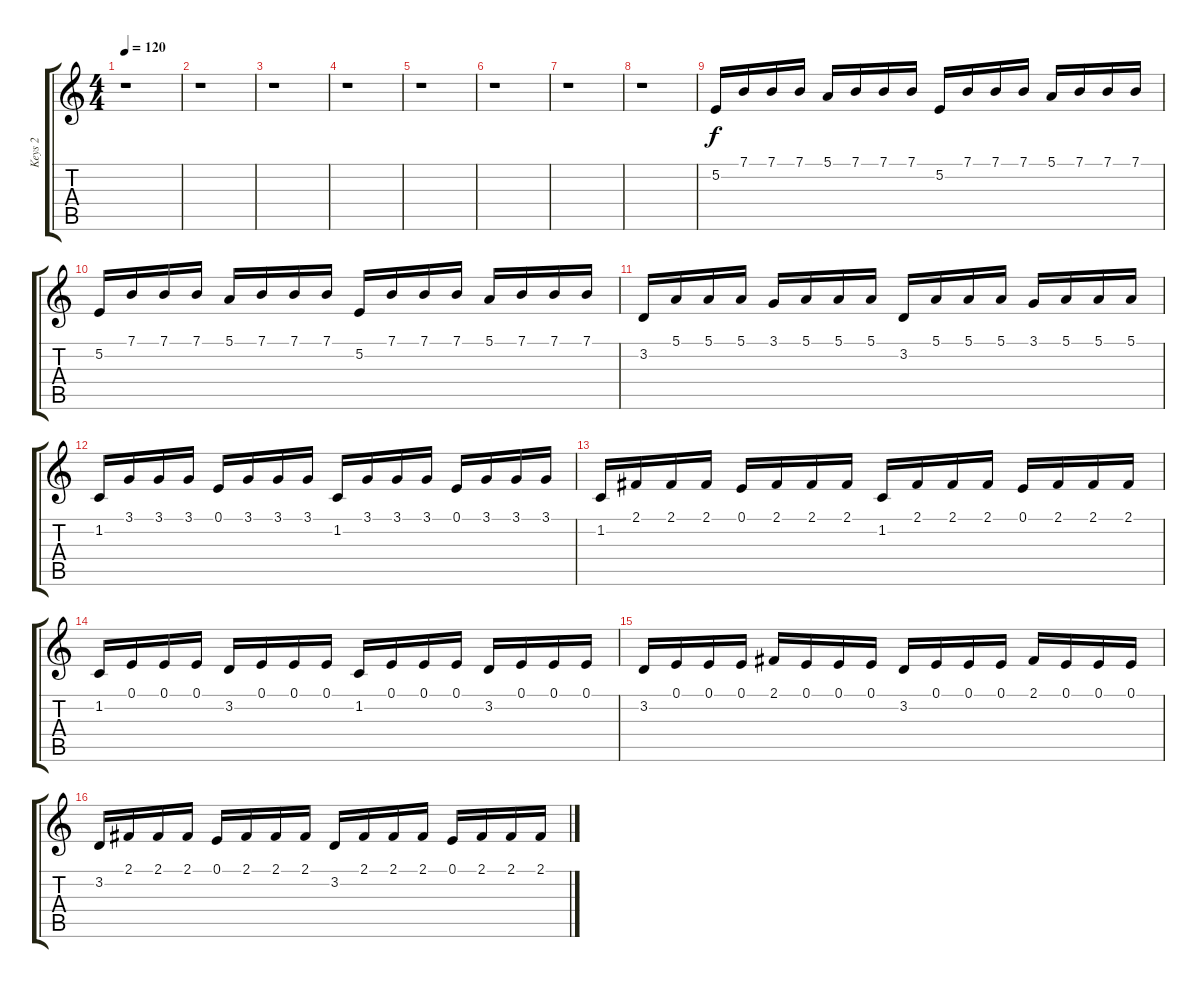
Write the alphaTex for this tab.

\track ("Keys 2" "Keys 2") {instrument fx1rain}
\staff {score tabs}
\tuning (E4 B3 G3 D3 A2 E2) {hide}
\ts (4 4)
\tempo 120
\clef g2
\ks c
r.1{dy f} |
r.1 |
r.1 |
r.1 |
r.1 |
r.1 |
r.1 |
r.1 |
5.2.16 7.1.16 7.1.16 7.1.16 5.1.16 7.1.16 7.1.16 7.1.16 5.2.16 7.1.16 7.1.16 7.1.16 5.1.16 7.1.16 7.1.16 7.1.16 |
5.2.16 7.1.16 7.1.16 7.1.16 5.1.16 7.1.16 7.1.16 7.1.16 5.2.16 7.1.16 7.1.16 7.1.16 5.1.16 7.1.16 7.1.16 7.1.16 |
3.2.16 5.1.16 5.1.16 5.1.16 3.1.16 5.1.16 5.1.16 5.1.16 3.2.16 5.1.16 5.1.16 5.1.16 3.1.16 5.1.16 5.1.16 5.1.16 |
1.2.16 3.1.16 3.1.16 3.1.16 0.1.16 3.1.16 3.1.16 3.1.16 1.2.16 3.1.16 3.1.16 3.1.16 0.1.16 3.1.16 3.1.16 3.1.16 |
1.2.16 2.1.16 2.1.16 2.1.16 0.1.16 2.1.16 2.1.16 2.1.16 1.2.16 2.1.16 2.1.16 2.1.16 0.1.16 2.1.16 2.1.16 2.1.16 |
1.2.16 0.1.16 0.1.16 0.1.16 3.2.16 0.1.16 0.1.16 0.1.16 1.2.16 0.1.16 0.1.16 0.1.16 3.2.16 0.1.16 0.1.16 0.1.16 |
3.2.16 0.1.16 0.1.16 0.1.16 2.1.16 0.1.16 0.1.16 0.1.16 3.2.16 0.1.16 0.1.16 0.1.16 2.1.16 0.1.16 0.1.16 0.1.16 |
3.2.16 2.1.16 2.1.16 2.1.16 0.1.16 2.1.16 2.1.16 2.1.16 3.2.16 2.1.16 2.1.16 2.1.16 0.1.16 2.1.16 2.1.16 2.1.16
